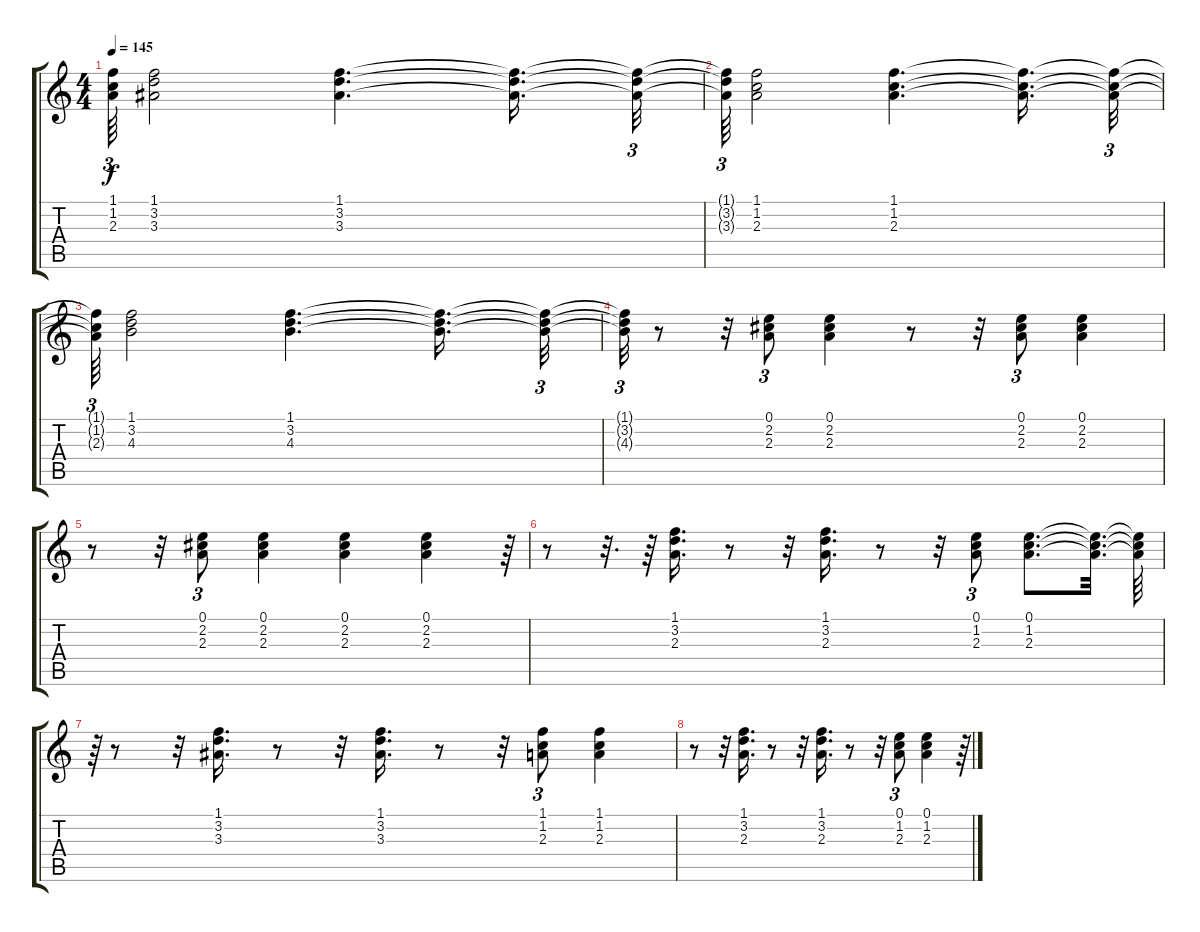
\track "" {instrument distortionguitar}
\staff {score tabs}
\tuning (E4 B3 G3 D3 A2 E2) {hide}
\ts (4 4)
\tempo 145
\clef g2
\ks c
(1.1{t} 1.2{t} 2.3{t}).64{tu (3 2) dy f} (1.1 3.2 3.3).2 (1.1 3.2 3.3).4{d} (1.1{t} 3.2{t} 3.3{t}).16{d} (1.1{t} 3.2{t} 3.3{t}).32{tu (3 2)} |
(1.1{t} 3.2{t} 3.3{t}).64{tu (3 2)} (1.1 1.2 2.3).2 (1.1 1.2 2.3).4{d} (1.1{t} 1.2{t} 2.3{t}).16{d} (1.1{t} 1.2{t} 2.3{t}).32{tu (3 2)} |
(1.1{t} 1.2{t} 2.3{t}).64{tu (3 2)} (1.1 3.2 4.3).2 (1.1 3.2 4.3).4{d} (1.1{t} 3.2{t} 4.3{t}).16{d} (1.1{t} 3.2{t} 4.3{t}).32{tu (3 2)} |
(1.1{t} 3.2{t} 4.3{t}).32{tu (3 2)} r.8 r.32 (0.1 2.2 2.3).8{tu (3 2)} (0.1 2.2 2.3).4 r.8 r.32 (0.1 2.2 2.3).8{tu (3 2)} (0.1 2.2 2.3).4 |
r.8 r.32 (0.1 2.2 2.3).8{tu (3 2)} (0.1 2.2 2.3).4 (0.1 2.2 2.3).4 (0.1 2.2 2.3).4 r.64{tu (3 2)} |
r.8 r.32{d} r.64 (1.1 3.2 2.3).16{d} r.8 r.32 (1.1 3.2 2.3).16{d} r.8 r.32 (0.1 1.2 2.3).8{tu (3 2)} (0.1 1.2 2.3).8{d} (0.1{t} 1.2{t} 2.3{t}).32{d} (0.1{t} 1.2{t} 2.3{t}).64 |
r.64{tu (3 2)} r.8 r.32 (1.1 3.2 3.3).16{d} r.8 r.32 (1.1 3.2 3.3).16{d} r.8 r.32 (1.1 1.2 2.3).8{tu (3 2)} (1.1 1.2 2.3).4 |
r.8 r.32 (1.1 3.2 2.3).16{d} r.8 r.32 (1.1 3.2 2.3).16{d} r.8 r.32 (0.1 1.2 2.3).8{tu (3 2)} (0.1 1.2 2.3).4 r.64{tu (3 2)}
